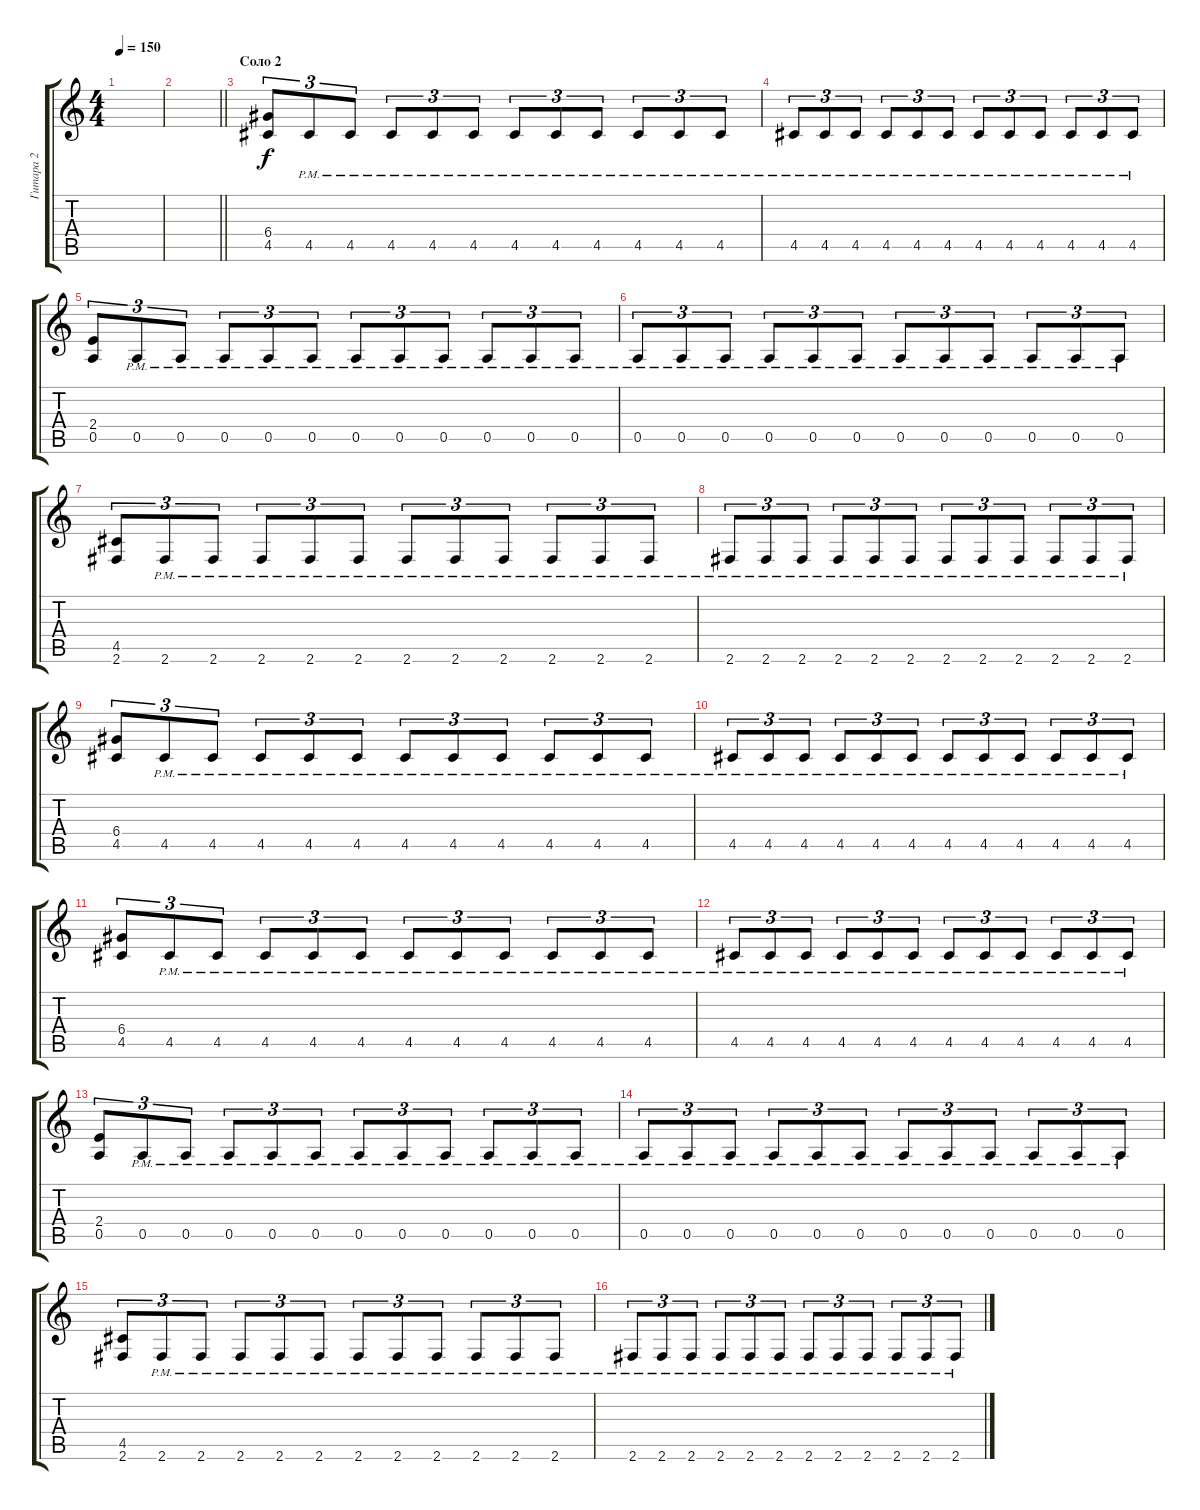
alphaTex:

\track ("Гитара 2" "Гитара 2") {instrument distortionguitar}
\staff {score tabs}
\tuning (E4 B3 G3 D3 A2 E2) {hide}
\ts (4 4)
\tempo 150
\clef g2
\ks c
|
\barLineRight lightlight
|
\section ("" "Соло 2")
(6.4 4.5).8{tu (3 2) dy f} 4.5{pm}.8{tu (3 2)} 4.5{pm}.8{tu (3 2)} 4.5{pm}.8{tu (3 2)} 4.5{pm}.8{tu (3 2)} 4.5{pm}.8{tu (3 2)} 4.5{pm}.8{tu (3 2)} 4.5{pm}.8{tu (3 2)} 4.5{pm}.8{tu (3 2)} 4.5{pm}.8{tu (3 2)} 4.5{pm}.8{tu (3 2)} 4.5{pm}.8{tu (3 2)} |
4.5{pm}.8{tu (3 2)} 4.5{pm}.8{tu (3 2)} 4.5{pm}.8{tu (3 2)} 4.5{pm}.8{tu (3 2)} 4.5{pm}.8{tu (3 2)} 4.5{pm}.8{tu (3 2)} 4.5{pm}.8{tu (3 2)} 4.5{pm}.8{tu (3 2)} 4.5{pm}.8{tu (3 2)} 4.5{pm}.8{tu (3 2)} 4.5{pm}.8{tu (3 2)} 4.5{pm}.8{tu (3 2)} |
(2.4 0.5).8{tu (3 2)} 0.5{pm}.8{tu (3 2)} 0.5{pm}.8{tu (3 2)} 0.5{pm}.8{tu (3 2)} 0.5{pm}.8{tu (3 2)} 0.5{pm}.8{tu (3 2)} 0.5{pm}.8{tu (3 2)} 0.5{pm}.8{tu (3 2)} 0.5{pm}.8{tu (3 2)} 0.5{pm}.8{tu (3 2)} 0.5{pm}.8{tu (3 2)} 0.5{pm}.8{tu (3 2)} |
0.5{pm}.8{tu (3 2)} 0.5{pm}.8{tu (3 2)} 0.5{pm}.8{tu (3 2)} 0.5{pm}.8{tu (3 2)} 0.5{pm}.8{tu (3 2)} 0.5{pm}.8{tu (3 2)} 0.5{pm}.8{tu (3 2)} 0.5{pm}.8{tu (3 2)} 0.5{pm}.8{tu (3 2)} 0.5{pm}.8{tu (3 2)} 0.5{pm}.8{tu (3 2)} 0.5{pm}.8{tu (3 2)} |
(4.5 2.6).8{tu (3 2)} 2.6{pm}.8{tu (3 2)} 2.6{pm}.8{tu (3 2)} 2.6{pm}.8{tu (3 2)} 2.6{pm}.8{tu (3 2)} 2.6{pm}.8{tu (3 2)} 2.6{pm}.8{tu (3 2)} 2.6{pm}.8{tu (3 2)} 2.6{pm}.8{tu (3 2)} 2.6{pm}.8{tu (3 2)} 2.6{pm}.8{tu (3 2)} 2.6{pm}.8{tu (3 2)} |
2.6{pm}.8{tu (3 2)} 2.6{pm}.8{tu (3 2)} 2.6{pm}.8{tu (3 2)} 2.6{pm}.8{tu (3 2)} 2.6{pm}.8{tu (3 2)} 2.6{pm}.8{tu (3 2)} 2.6{pm}.8{tu (3 2)} 2.6{pm}.8{tu (3 2)} 2.6{pm}.8{tu (3 2)} 2.6{pm}.8{tu (3 2)} 2.6{pm}.8{tu (3 2)} 2.6{pm}.8{tu (3 2)} |
(6.4 4.5).8{tu (3 2)} 4.5{pm}.8{tu (3 2)} 4.5{pm}.8{tu (3 2)} 4.5{pm}.8{tu (3 2)} 4.5{pm}.8{tu (3 2)} 4.5{pm}.8{tu (3 2)} 4.5{pm}.8{tu (3 2)} 4.5{pm}.8{tu (3 2)} 4.5{pm}.8{tu (3 2)} 4.5{pm}.8{tu (3 2)} 4.5{pm}.8{tu (3 2)} 4.5{pm}.8{tu (3 2)} |
4.5{pm}.8{tu (3 2)} 4.5{pm}.8{tu (3 2)} 4.5{pm}.8{tu (3 2)} 4.5{pm}.8{tu (3 2)} 4.5{pm}.8{tu (3 2)} 4.5{pm}.8{tu (3 2)} 4.5{pm}.8{tu (3 2)} 4.5{pm}.8{tu (3 2)} 4.5{pm}.8{tu (3 2)} 4.5{pm}.8{tu (3 2)} 4.5{pm}.8{tu (3 2)} 4.5{pm}.8{tu (3 2)} |
(6.4 4.5).8{tu (3 2)} 4.5{pm}.8{tu (3 2)} 4.5{pm}.8{tu (3 2)} 4.5{pm}.8{tu (3 2)} 4.5{pm}.8{tu (3 2)} 4.5{pm}.8{tu (3 2)} 4.5{pm}.8{tu (3 2)} 4.5{pm}.8{tu (3 2)} 4.5{pm}.8{tu (3 2)} 4.5{pm}.8{tu (3 2)} 4.5{pm}.8{tu (3 2)} 4.5{pm}.8{tu (3 2)} |
4.5{pm}.8{tu (3 2)} 4.5{pm}.8{tu (3 2)} 4.5{pm}.8{tu (3 2)} 4.5{pm}.8{tu (3 2)} 4.5{pm}.8{tu (3 2)} 4.5{pm}.8{tu (3 2)} 4.5{pm}.8{tu (3 2)} 4.5{pm}.8{tu (3 2)} 4.5{pm}.8{tu (3 2)} 4.5{pm}.8{tu (3 2)} 4.5{pm}.8{tu (3 2)} 4.5{pm}.8{tu (3 2)} |
(2.4 0.5).8{tu (3 2)} 0.5{pm}.8{tu (3 2)} 0.5{pm}.8{tu (3 2)} 0.5{pm}.8{tu (3 2)} 0.5{pm}.8{tu (3 2)} 0.5{pm}.8{tu (3 2)} 0.5{pm}.8{tu (3 2)} 0.5{pm}.8{tu (3 2)} 0.5{pm}.8{tu (3 2)} 0.5{pm}.8{tu (3 2)} 0.5{pm}.8{tu (3 2)} 0.5{pm}.8{tu (3 2)} |
0.5{pm}.8{tu (3 2)} 0.5{pm}.8{tu (3 2)} 0.5{pm}.8{tu (3 2)} 0.5{pm}.8{tu (3 2)} 0.5{pm}.8{tu (3 2)} 0.5{pm}.8{tu (3 2)} 0.5{pm}.8{tu (3 2)} 0.5{pm}.8{tu (3 2)} 0.5{pm}.8{tu (3 2)} 0.5{pm}.8{tu (3 2)} 0.5{pm}.8{tu (3 2)} 0.5{pm}.8{tu (3 2)} |
(4.5 2.6).8{tu (3 2)} 2.6{pm}.8{tu (3 2)} 2.6{pm}.8{tu (3 2)} 2.6{pm}.8{tu (3 2)} 2.6{pm}.8{tu (3 2)} 2.6{pm}.8{tu (3 2)} 2.6{pm}.8{tu (3 2)} 2.6{pm}.8{tu (3 2)} 2.6{pm}.8{tu (3 2)} 2.6{pm}.8{tu (3 2)} 2.6{pm}.8{tu (3 2)} 2.6{pm}.8{tu (3 2)} |
2.6{pm}.8{tu (3 2)} 2.6{pm}.8{tu (3 2)} 2.6{pm}.8{tu (3 2)} 2.6{pm}.8{tu (3 2)} 2.6{pm}.8{tu (3 2)} 2.6{pm}.8{tu (3 2)} 2.6{pm}.8{tu (3 2)} 2.6{pm}.8{tu (3 2)} 2.6{pm}.8{tu (3 2)} 2.6{pm}.8{tu (3 2)} 2.6{pm}.8{tu (3 2)} 2.6{pm}.8{tu (3 2)}
